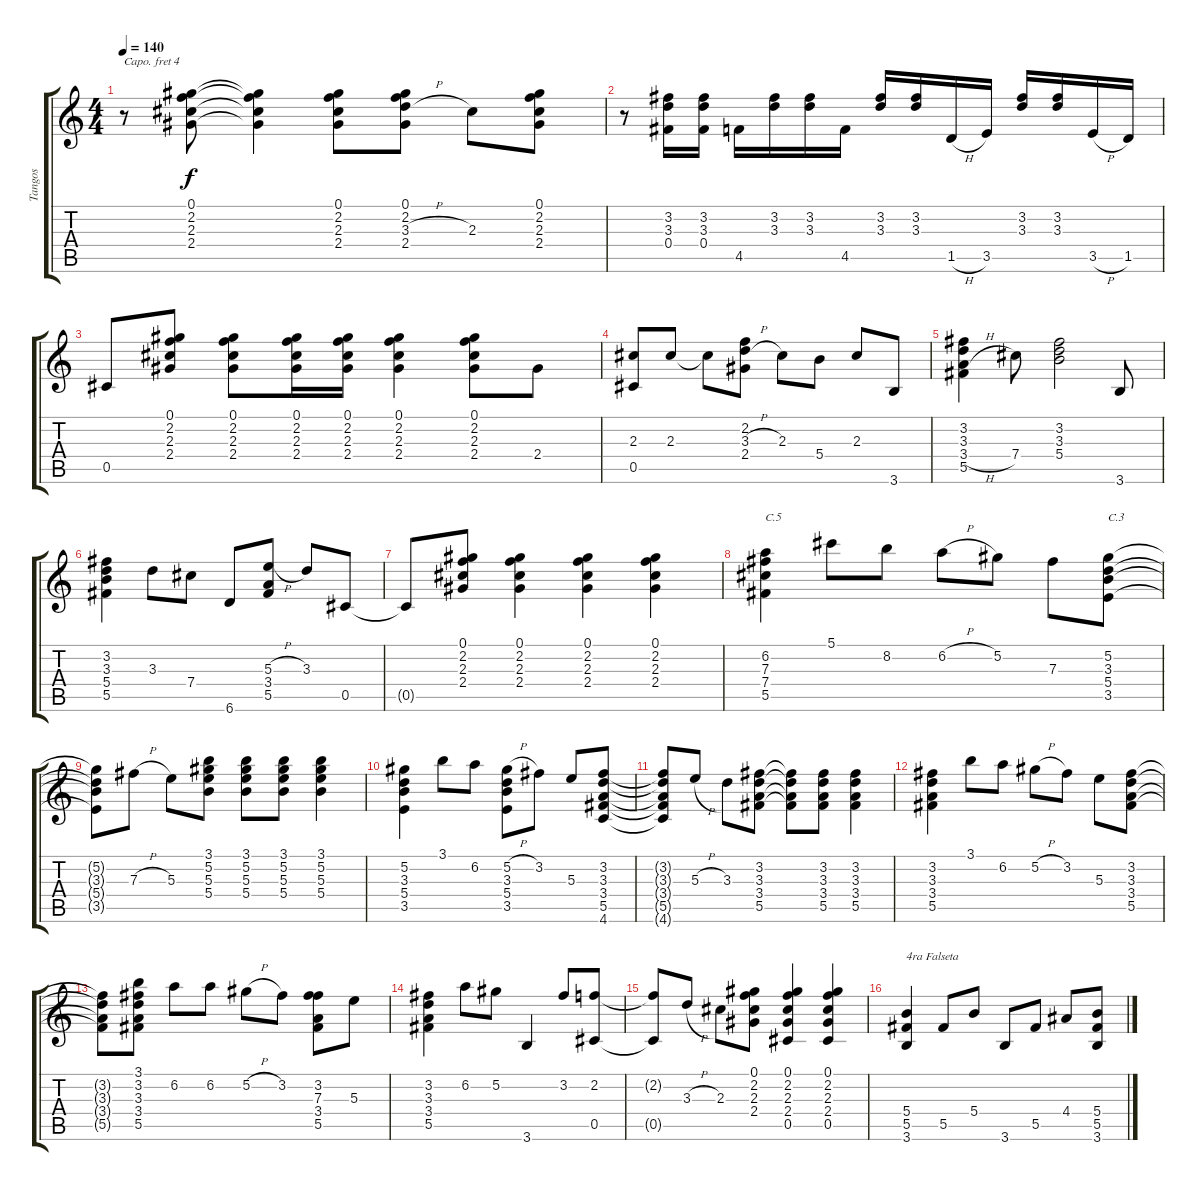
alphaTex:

\track ("Tangos" "Tangos") {instrument acousticguitarnylon}
\staff {score tabs}
\capo 4
\tuning (E4 B3 G3 D3 A2 E2) {hide}
\ts (4 4)
\tempo 140
\clef g2
\ks c
r.8{dy f} (0.1 2.2 2.3 2.4).8 (0.1{t} 2.2{t} 2.3{t} 2.4{t}).4 (0.1 2.2 2.3 2.4).8 (0.1 2.2 3.3{h} 2.4).8 2.3.8 (0.1 2.2 2.3 2.4).8 |
r.8 (3.2 3.3 0.4).16 (3.2 3.3 0.4).16 4.5.16 (3.2 3.3).16 (3.2 3.3).16 4.5.16 (3.2 3.3).16 (3.2 3.3).16 1.5{h}.16 3.5.16 (3.2 3.3).16 (3.2 3.3).16 3.5{h}.16 1.5.16 |
0.5.8 (0.1 2.2 2.3 2.4).8 (0.1 2.2 2.3 2.4).8 (0.1 2.2 2.3 2.4).16 (0.1 2.2 2.3 2.4).16 (0.1 2.2 2.3 2.4).4 (0.1 2.2 2.3 2.4).8 2.4.8 |
(2.3 0.5).8 2.3.8 2.3{t}.8 (2.2 3.3{h} 2.4).8 2.3.8 5.4.8 2.3.8 3.6.8 |
(3.2 3.3 3.4{h} 5.5).4 7.4.8 (3.2 3.3 5.4).2 3.6.8 |
(3.2 3.3 5.4 5.5).4 3.3.8 7.4.8 6.6.8 (5.3{h} 3.4 5.5).8 3.3.8 0.5.8 |
0.5{t}.8 (0.1 2.2 2.3 2.4).8 (0.1 2.2 2.3 2.4).4 (0.1 2.2 2.3 2.4).4 (0.1 2.2 2.3 2.4).4 |
(6.2 7.3 7.4 5.5).4{txt "C.5"} 5.1.8 8.2.8 6.2{h}.8 5.2.8 7.3.8 (5.2 3.3 5.4 3.5).8{txt "C.3"} |
(5.2{t} 3.3{t} 5.4{t} 3.5{t}).8 7.3{h}.8 5.3.8 (3.1 5.2 5.3 5.4).8 (3.1 5.2 5.3 5.4).8 (3.1 5.2 5.3 5.4).8 (3.1 5.2 5.3 5.4).4 |
(5.2 3.3 5.4 3.5).4 3.1.8 6.2.8 (5.2{h} 3.3 5.4 3.5).8 3.2.8 5.3.8 (3.2 3.3 3.4 5.5 4.6).8 |
(3.2{t} 3.3{t} 3.4{t} 5.5{t} 4.6{t}).8 5.3{h}.8 3.3.8 (3.2 3.3 3.4 5.5).8 (3.2{t} 3.3{t} 3.4{t} 5.5{t}).8 (3.2 3.3 3.4 5.5).8 (3.2 3.3 3.4 5.5).4 |
(3.2 3.3 3.4 5.5).4 3.1.8 6.2.8 5.2{h}.8 3.2.8 5.3.8 (3.2 3.3 3.4 5.5).8 |
(3.2{t} 3.3{t} 3.4{t} 5.5{t}).8 (3.1 3.2 3.3 3.4 5.5).8 6.2.8 6.2.8 5.2{h}.8 3.2.8 (3.2 7.3 3.4 5.5).8 5.3.8 |
(3.2 3.3 3.4 5.5).4 6.2.8 5.2.8 3.6.4 3.2.8 (2.2 0.5).8 |
(2.2{t} 0.5{t}).8 3.3{h}.8 2.3.8 (0.1 2.2 2.3 2.4).8 (0.1 2.2 2.3 2.4 0.5).4 (0.1 2.2 2.3 2.4 0.5).4 |
(5.4 5.5 3.6).4{txt "4ra Falseta"} 5.5.8 5.4.8 3.6.8 5.5.8 4.4.8 (5.4 5.5 3.6).8
